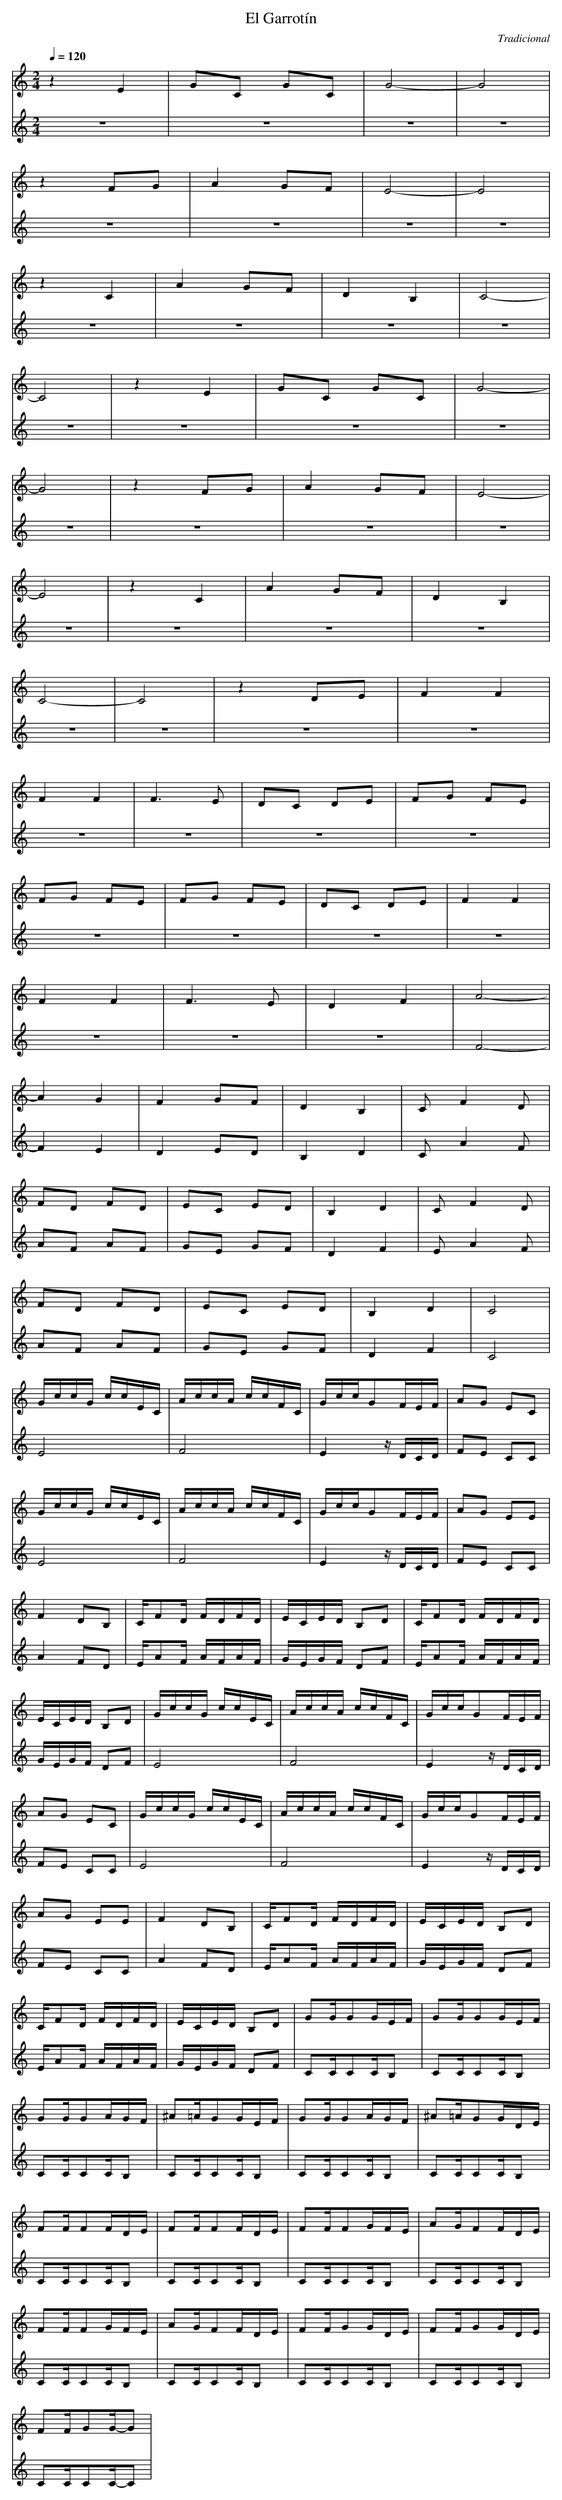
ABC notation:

X:1
T:El Garrotín
C:Tradicional
E:2 Voces
M:2/4
L:1/8
Q:1/4=120
K:C
V:1
z2 E2|GC GC|G4 -|G4|
z2 FG|A2 GF|E4 -|E4|
z2 C2|A2 GF|D2 B,2|C4 -|
C4|z2 E2|GC GC|G4 -|
G4|z2 FG|A2 GF|E4 -|
E4|z2 C2|A2 GF|D2 B,2|
C4 -|C4|z2 DE|F2 F2|
F2 F2|F3 E|DC DE|FG FE|
FG FE|FG FE|DC DE|F2 F2|
F2 F2|F3 E|D2 F2|A4 -|
A2 G2|F2 GF|D2 B,2|C F2 D|
FD FD|EC ED|B,2 D2|C F2 D|
FD FD|EC ED|B,2 D2|C4|
G/c/c/G/ c/c/E/C/|A/c/c/A/ c/c/F/C/|G/c/c/GF/E/F/|AG EC|
G/c/c/G/ c/c/E/C/|A/c/c/A/ c/c/F/C/|G/c/c/GF/E/F/|AG EE|
F2 DB,|C/FD/ F/D/F/D/|E/C/E/D/ B,D|C/FD/ F/D/F/D/|
E/C/E/D/ B,D|G/c/c/G/ c/c/E/C/|A/c/c/A/ c/c/F/C/|G/c/c/GF/E/F/|
AG EC|G/c/c/G/ c/c/E/C/|A/c/c/A/ c/c/F/C/|G/c/c/GF/E/F/|
AG EE|F2 DB,|C/FD/ F/D/F/D/|E/C/E/D/ B,D|
C/FD/ F/D/F/D/|E/C/E/D/ B,D|GG/GG/E/F/|GG/GG/E/F/|
GG/GA/G/F/|^A=A/GG/E/F/|GG/GA/G/F/|^A=A/GG/D/E/|
FF/FF/D/E/|FF/FF/D/E/|FF/FG/F/E/|AG/FF/D/E/|
FF/FG/F/E/|AG/FF/D/E/|FF/GG/D/E/|FF/GG/D/E/|
FF/GG/-G|
V:2
z4|z4|z4|z4|
z4|z4|z4|z4|
z4|z4|z4|z4|
z4|z4|z4|z4|
z4|z4|z4|z4|
z4|z4|z4|z4|
z4|z4|z4|z4|
z4|z4|z4|z4|
z4|z4|z4|z4|
z4|z4|z4|F4 -|
F2 E2|D2 ED|B,2 D2|C A2 F|
AF AF|GE GF|D2 F2|E A2 F|
AF AF|GE GF|D2 F2|C4|
E4|F4|E2 z/2  D/C/D/|FE CC|
E4|F4|E2 z/2  D/C/D/|FE CC|
A2 FD|E/AF/ A/F/A/F/|G/E/G/F/ DF|E/AF/ A/F/A/F/|
G/E/G/F/ DF|E4|F4|E2 z/2  D/C/D/|
FE CC|E4|F4|E2 z/2  D/C/D/|
FE CC|A2 FD|E/AF/ A/F/A/F/|G/E/G/F/ DF|
E/AF/ A/F/A/F/|G/E/G/F/ DF|CC/CC/B,|CC/CC/B,|
CC/CC/B,|CC/CC/B,|CC/CC/B,|CC/CC/B,|
CC/CC/B,|CC/CC/B,|CC/CC/B,|CC/CC/B,|
CC/CC/B,|CC/CC/B,|CC/CC/B,|CC/CC/B,|
CC/CC/-C|
